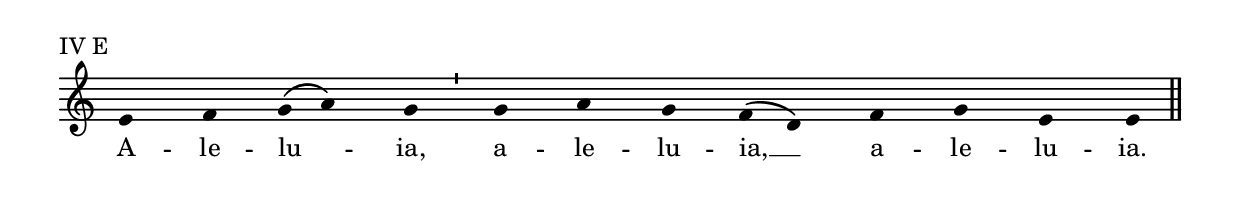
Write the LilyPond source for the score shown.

\version "2.24.1"

\include "gregorian.ly"
\include "../../../modules/lilypond/neums.ily"
\include "../../../modules/lilypond/layout.ily"
\include "../../../modules/lilypond/symbols.ily"

antiphonChant = \relative c' {
  \AntiphonSignature
  \C e f \CC g a \C g
  \divisioMinima
  g a g \CC f d
  f g e e \finalis
}

antiphonLyrics = \lyricmode {
  A -- le -- lu -- ia, a -- le -- lu -- ia, __ a -- le -- lu -- ia.
}

\GregorianTranscriptionLayout

\score {
  \header {
    piece = "IV E"
  }

  \new GregorianTranscriptionStaff <<
    \new GregorianTranscriptionVoice = "antiphon" {
      \antiphonChant
    }

    \new GregorianTranscriptionLyrics \lyricsto "antiphon" \antiphonLyrics
  >>
}